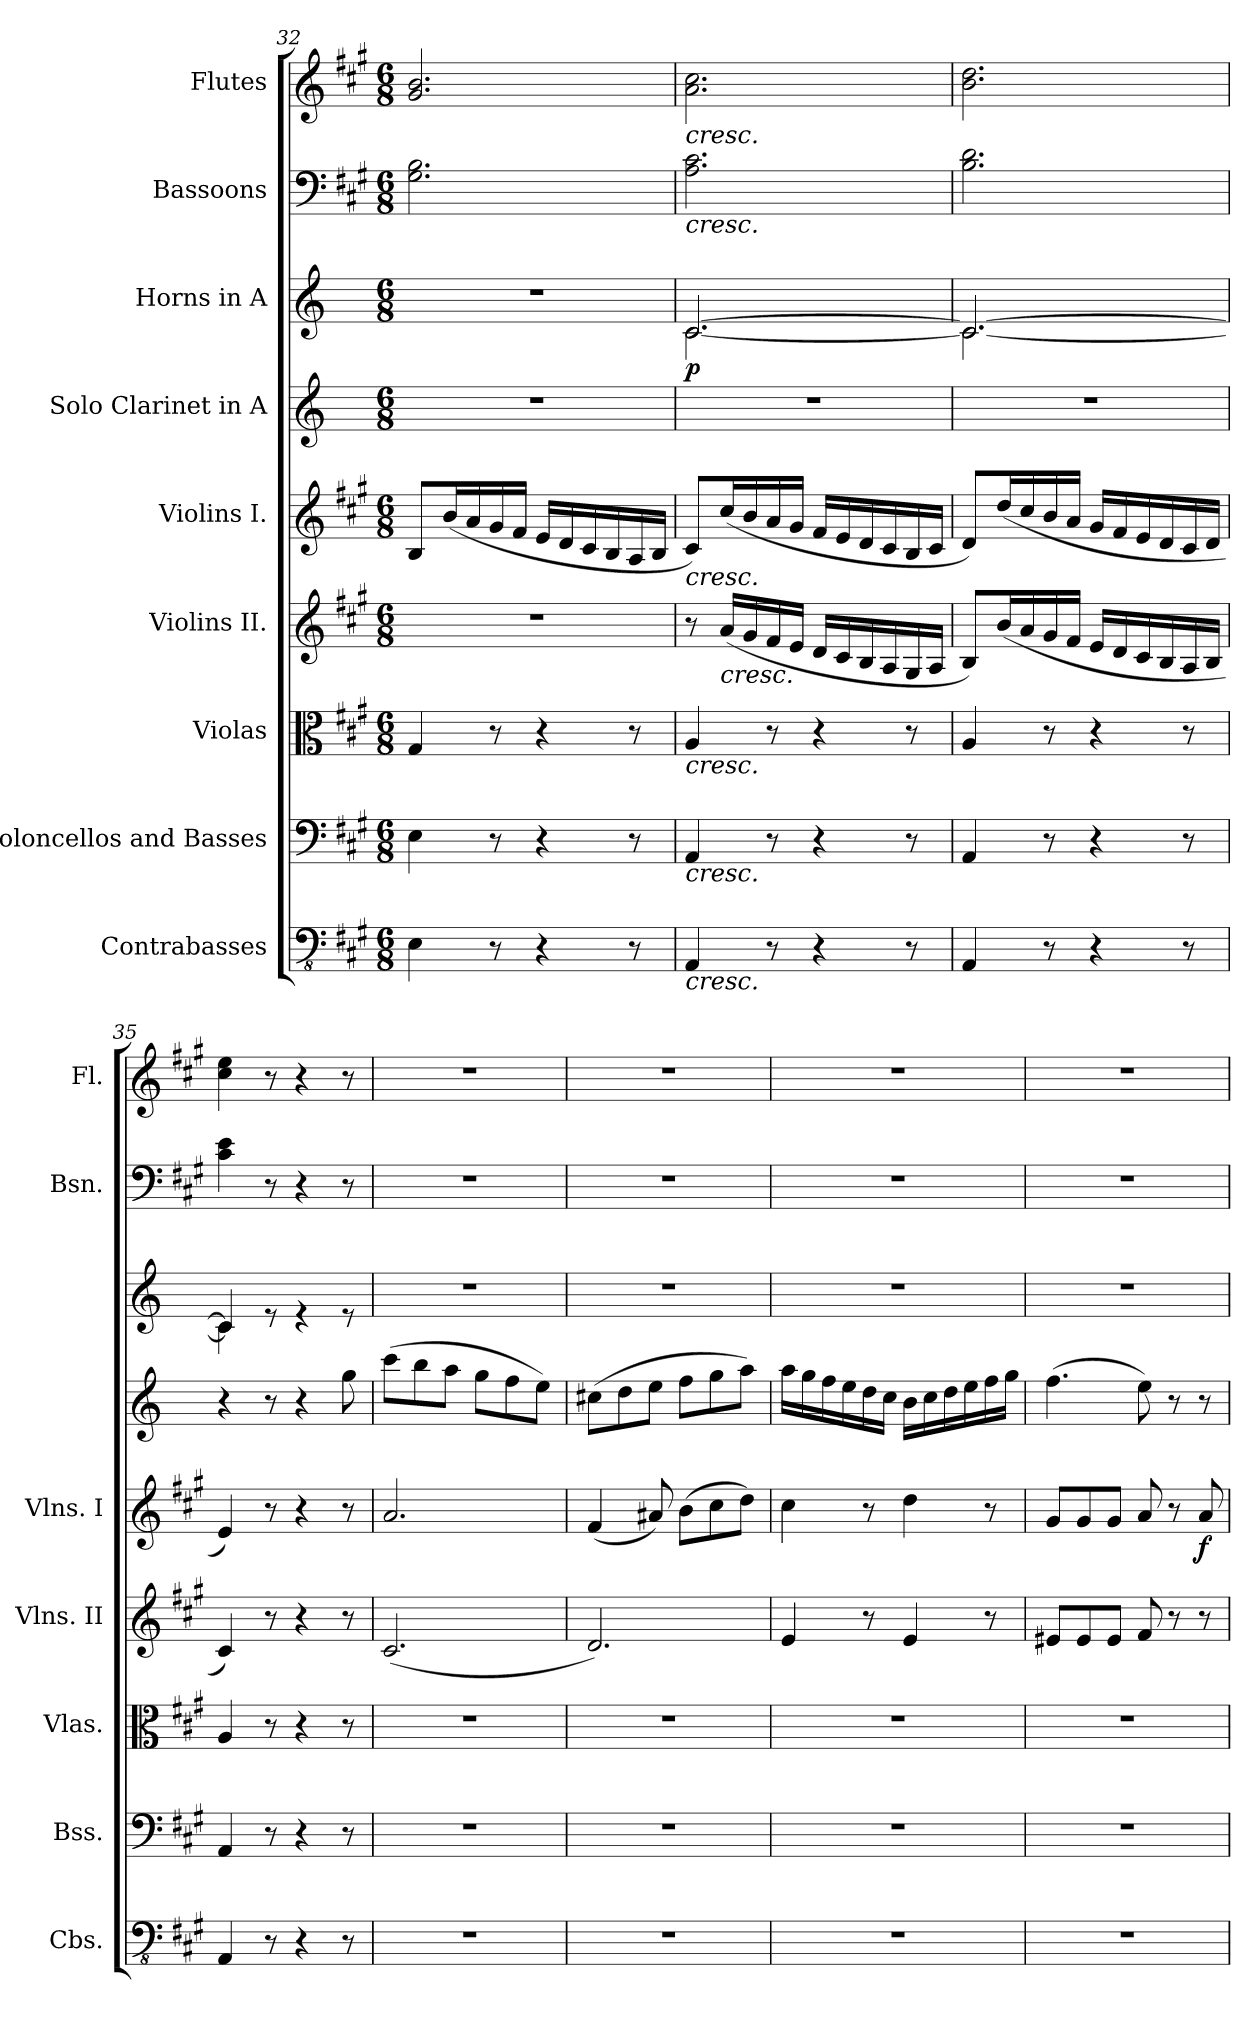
**kern	**kern	**kern	**kern	**kern	**dynam	**kern	**kern	**dynam	**kern	**kern
*part9	*part8	*part7	*part6	*part5	*part5	*part4	*part3	*part3	*part2	*part1
*staff9	*staff8	*staff7	*staff6	*staff5	*staff5	*staff4	*staff3	*staff3	*staff2	*staff1
*I"Contrabasses	*I"Violoncellos and Basses	*I"Violas	*I"Violins II.	*I"Violins I.	*	*I"Solo Clarinet in A	*I"Horns in A	*	*I"Bassoons	*I"Flutes
*I'Cbs.	*I'Bss.	*I'Vlas.	*I'Vlns. II	*I'Vlns. I	*	*	*	*	*I'Bsn.	*I'Fl.
*clefFv4	*clefF4	*clefC3	*clefG2	*clefG2	*	*clefG2	*clefG2	*	*clefF4	*clefG2
*	*	*	*	*	*	*ITrd2c3	*ITrd2c3	*	*	*
*k[f#c#g#]	*k[f#c#g#]	*k[f#c#g#]	*k[f#c#g#]	*k[f#c#g#]	*	*k[f#c#g#]	*k[f#c#g#]	*	*k[f#c#g#]	*k[f#c#g#]
*M6/8	*M6/8	*M6/8	*M6/8	*M6/8	*	*M6/8	*M6/8	*	*M6/8	*M6/8
=32	=32	=32	=32	=32	=32	=32	=32	=32	=32	=32
4EE\	4E\	4G#/	2.r	8B/L	.	2.r	2.r	.	2.G#\ 2.B\	2.g#/ 2.b/
.	.	.	.	(<16b/L	.	.	.	.	.	.
.	.	.	.	16a/	.	.	.	.	.	.
8r	8r	8r	.	16g#/	.	.	.	.	.	.
.	.	.	.	16f#/JJ	.	.	.	.	.	.
4r	4r	4r	.	16e/LL	.	.	.	.	.	.
.	.	.	.	16d/	.	.	.	.	.	.
.	.	.	.	16c#/	.	.	.	.	.	.
.	.	.	.	16B/	.	.	.	.	.	.
8r	8r	8r	.	16A/	.	.	.	.	.	.
.	.	.	.	16B/JJ	.	.	.	.	.	.
!!LO:PB:g=z
=33	=33	=33	=33	=33	=33	=33	=33	=33	=33	=33
*	*	*	*	*	*	*	*^	*	*	*
!	!	!	!	!	!	!	!	!	!	!	!LO:TX:b:i:t=cresc.
!	!	!	!	!	!	!	!	!	!	!LO:TX:b:i:t=cresc.	!
!	!	!	!	!LO:TX:b:i:t=cresc.	!	!	!	!	!	!	!
!	!	!LO:TX:b:i:t=cresc.	!	!	!	!	!	!	!	!	!
!	!LO:TX:b:i:t=cresc.	!	!	!	!	!	!	!	!	!	!
!LO:TX:b:i:t=cresc.	!	!	!	!	!	!	!	!	!	!	!
!	!	!	!	!	!	!	!	!	!LO:DY:b	!	!
4AAA/	4AA/	4A/	8r	8c#/L)	.	2.r	[2.A/	[2.A\	p	2.A\ 2.c#\	2.a\ 2.cc#\
!	!	!	!LO:TX:b:i:t=cresc.	!	!	!	!	!	!	!	!
.	.	.	(<16a/LL	(<16cc#/L	.	.	.	.	.	.	.
.	.	.	16g#/	16b/	.	.	.	.	.	.	.
8r	8r	8r	16f#/	16a/	.	.	.	.	.	.	.
.	.	.	16e/JJ	16g#/JJ	.	.	.	.	.	.	.
4r	4r	4r	16d/LL	16f#/LL	.	.	.	.	.	.	.
.	.	.	16c#/	16e/	.	.	.	.	.	.	.
.	.	.	16B/	16d/	.	.	.	.	.	.	.
.	.	.	16A/	16c#/	.	.	.	.	.	.	.
8r	8r	8r	16G#/	16B/	.	.	.	.	.	.	.
.	.	.	16A/JJ	16c#/JJ	.	.	.	.	.	.	.
=34	=34	=34	=34	=34	=34	=34	=34	=34	=34	=34	=34
4AAA/	4AA/	4A/	8B/L)	8d/L)	.	2.r	2.A/_	2.A\_	.	2.B\ 2.d\	2.b\ 2.dd\
.	.	.	(<16b/L	(<16dd/L	.	.	.	.	.	.	.
.	.	.	16a/	16cc#/	.	.	.	.	.	.	.
8r	8r	8r	16g#/	16b/	.	.	.	.	.	.	.
.	.	.	16f#/JJ	16a/JJ	.	.	.	.	.	.	.
4r	4r	4r	16e/LL	16g#/LL	.	.	.	.	.	.	.
.	.	.	16d/	16f#/	.	.	.	.	.	.	.
.	.	.	16c#/	16e/	.	.	.	.	.	.	.
.	.	.	16B/	16d/	.	.	.	.	.	.	.
8r	8r	8r	16A/	16c#/	.	.	.	.	.	.	.
.	.	.	16B/JJ	16d/JJ	.	.	.	.	.	.	.
=35	=35	=35	=35	=35	=35	=35	=35	=35	=35	=35	=35
4AAA/	4AA/	4A/	4c#/)	4e/)	.	4r	4A/]	4A\]	.	4c#\ 4e\	4cc#\ 4ee\
8r	8r	8r	8r	8r	.	8r	8re	2ryy	.	8r	8r
4r	4r	4r	4r	4r	.	4r	4re	.	.	4r	4r
8r	8r	8r	8r	8r	.	8ee\	8re	.	.	8r	8r
*	*	*	*	*	*	*	*v	*v	*	*	*
=36	=36	=36	=36	=36	=36	=36	=36	=36	=36	=36
2.r	2.r	2.r	(<2.c#/	2.a/	.	(>8aa\L	2.r	.	2.r	2.r
.	.	.	.	.	.	8gg#\	.	.	.	.
.	.	.	.	.	.	8ff#\J	.	.	.	.
.	.	.	.	.	.	8ee\L	.	.	.	.
.	.	.	.	.	.	8dd\	.	.	.	.
.	.	.	.	.	.	8cc#\J)	.	.	.	.
=37	=37	=37	=37	=37	=37	=37	=37	=37	=37	=37
2.r	2.r	2.r	2.d/)	(<4f#/	.	(>8a#X\L	2.r	.	2.r	2.r
.	.	.	.	.	.	8b\	.	.	.	.
.	.	.	.	8a#X/)	.	8cc#\J	.	.	.	.
.	.	.	.	(>8b\L	.	8dd\L	.	.	.	.
.	.	.	.	8cc#\	.	8ee\	.	.	.	.
.	.	.	.	8dd\J)	.	8ff#\J)	.	.	.	.
=38	=38	=38	=38	=38	=38	=38	=38	=38	=38	=38
2.r	2.r	2.r	4e/	4cc#\	.	16ff#\LL	2.r	.	2.r	2.r
.	.	.	.	.	.	16ee\	.	.	.	.
.	.	.	.	.	.	16dd\	.	.	.	.
.	.	.	.	.	.	16cc#\	.	.	.	.
.	.	.	8r	8r	.	16b\	.	.	.	.
.	.	.	.	.	.	16a\JJ	.	.	.	.
.	.	.	4e/	4dd\	.	16g#\LL	.	.	.	.
.	.	.	.	.	.	16a\	.	.	.	.
.	.	.	.	.	.	16b\	.	.	.	.
.	.	.	.	.	.	16cc#\	.	.	.	.
.	.	.	8r	8r	.	16dd\	.	.	.	.
.	.	.	.	.	.	16ee\JJ	.	.	.	.
=39	=39	=39	=39	=39	=39	=39	=39	=39	=39	=39
2.r	2.r	2.r	8e#X/L	8g#/L	.	(>4.dd\	2.r	.	2.r	2.r
.	.	.	8e#/	8g#/	.	.	.	.	.	.
.	.	.	8e#/J	8g#/J	.	.	.	.	.	.
.	.	.	8f#/	8a/	.	8cc#\)	.	.	.	.
.	.	.	8r	8r	.	8r	.	.	.	.
!	!	!	!	!	!LO:DY:b	!	!	!	!	!
.	.	.	8r	8a/	f	8r	.	.	.	.
=	=	=	=	=	=	=	=	=	=	=
*-	*-	*-	*-	*-	*-	*-	*-	*-	*-	*-
